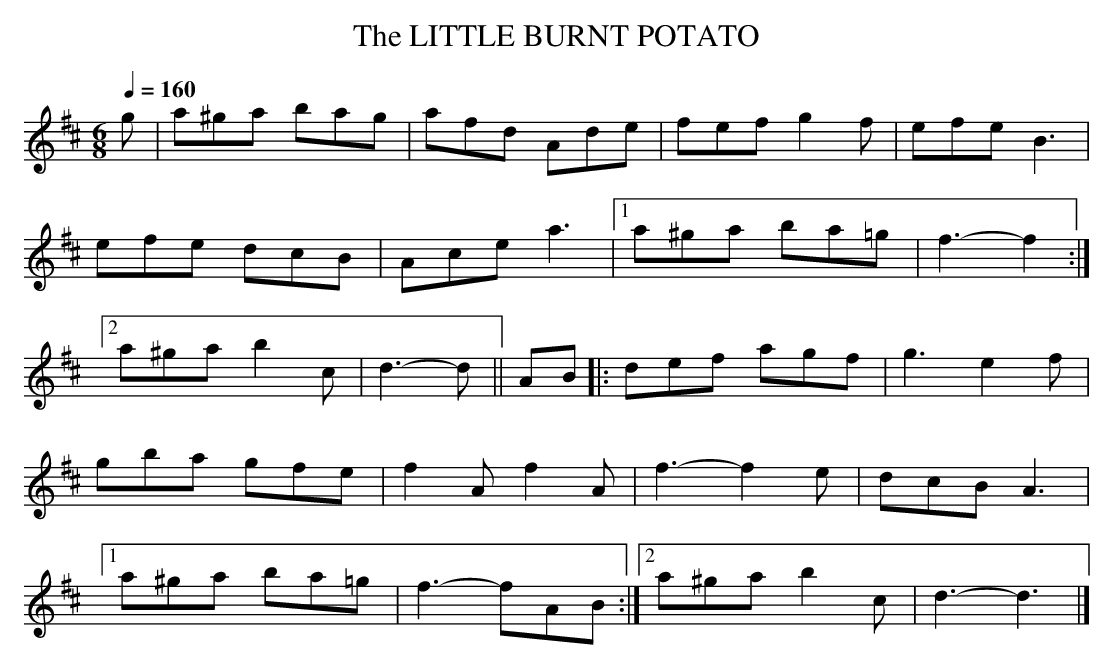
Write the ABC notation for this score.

X:1
T:LITTLE BURNT POTATO, The
L:1/8
Q:1/4=160
M:6/8
K:D
g|a^ga bag|afd Ade|fef g2f|efe B3|
efe dcB|Ace a3|1 a^ga ba=g|f3-f2:|
[2 a^ga b2 c|d3-d|| AB|: def agf|g3 e2 f|
gba gfe|f2 A f2 A|f3-f2 e|dcB A3|
[1 a^ga ba=g|f3-fAB:|2 a^ga b2 c|d3-d3|]
